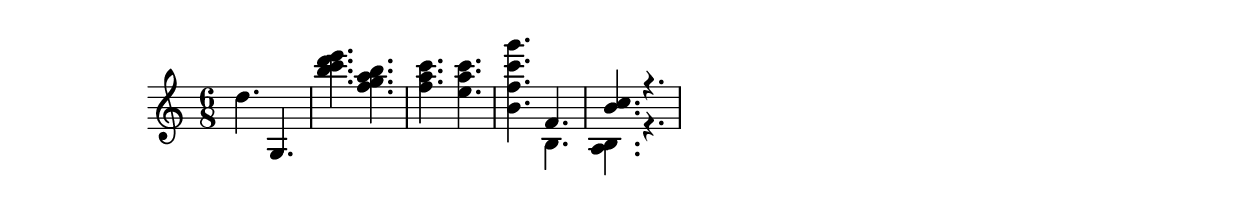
\version "2.3.17" \header{


    texidoc=" Noteheads can have dots, and rests too.  
    Augmentation dots should never be printed on a staff line,
but rather be shifted vertically. They should go up, but in case of
multiple parts, the down stems have down shifted dots.  In case of
chords, all dots should be in a column.  The dots follow the shift
of rests when avoiding collisions.

The priorities to print the dots are (ranked in importance):

@itemize @bullet
@item keeping dots off staff lines,
@item keeping dots close to their  note heads,
@item moving dots in the direction specified by the voice,
@item moving dots up.
@end itemize

"
}



\score { 
  \context Voice \relative c'' {
    \time 6/8
	d4. g,,
    \stemDown
    <b'' c d e>4.  <f g a b>
    <f a c> <e a c> <b f' c' g'>
	
	
    <<
	{ f  <b c> r4.  }\\
	{ b, <a b> r4. }
    >>
	
	
  }
  \paper { }  
  \midi { }
}

